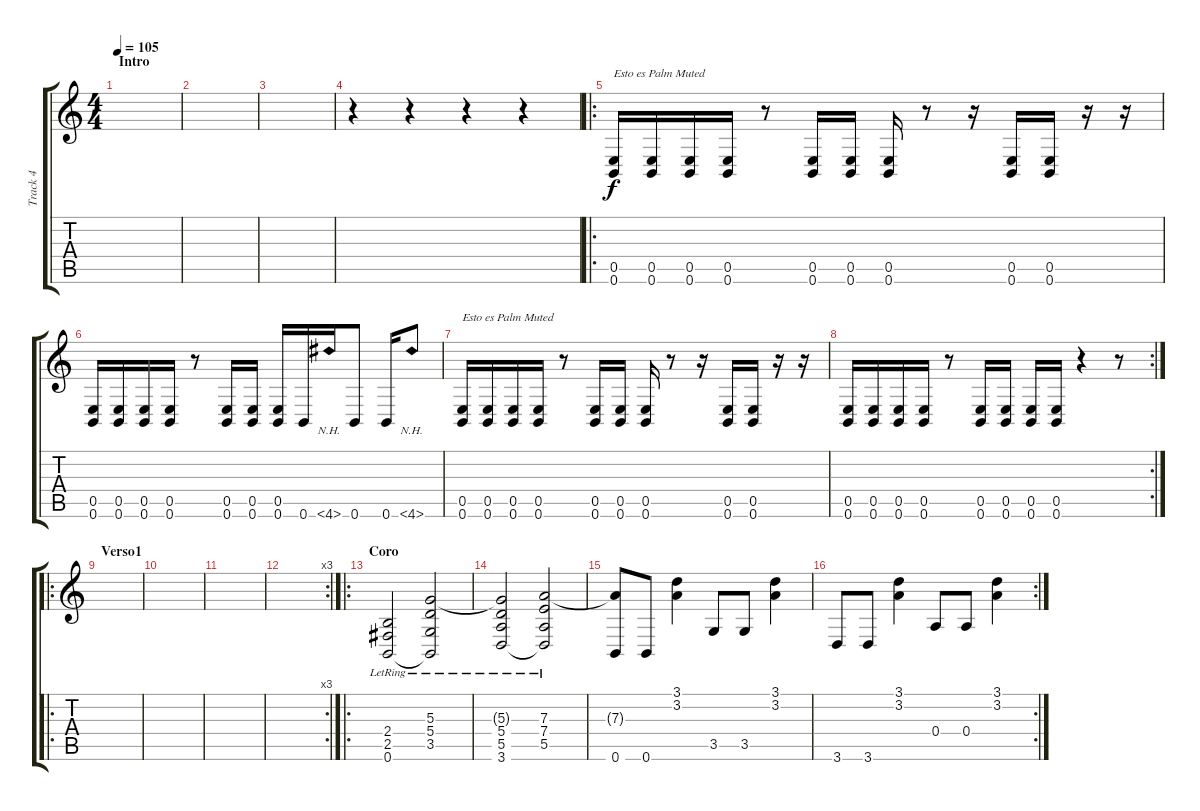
\track ("Track 4" "Track 4") {instrument overdrivenguitar}
\staff {score tabs}
\tuning (B3 Gb3 D3 A2 E2 B1) {hide}
\ts (4 4)
\section ("" "Intro")
\tempo 105
\clef g2
\ks c
|
|
|
r.4 r.4 r.4 r.4{volume 3} |
\ro
(0.5 0.6).16{txt "Esto es Palm Muted"} (0.5 0.6).16 (0.5 0.6).16 (0.5 0.6).16 r.8 (0.5 0.6).16 (0.5 0.6).16 (0.5 0.6).16 r.8 r.16 (0.5 0.6).16 (0.5 0.6).16 r.16 r.16 |
(0.5 0.6).16 (0.5 0.6).16 (0.5 0.6).16 (0.5 0.6).16 r.8 (0.5 0.6).16 (0.5 0.6).16 (0.5 0.6).16 0.6.16 4.6{nh}.16{instrument distortionguitar} 0.6.8 0.6.16 4.6{nh}.8 |
(0.5 0.6).16{txt "Esto es Palm Muted"} (0.5 0.6).16 (0.5 0.6).16 (0.5 0.6).16 r.8 (0.5 0.6).16 (0.5 0.6).16 (0.5 0.6).16 r.8 r.16 (0.5 0.6).16 (0.5 0.6).16 r.16 r.16 |
\rc 2
(0.5 0.6).16 (0.5 0.6).16 (0.5 0.6).16 (0.5 0.6).16 r.8 (0.5 0.6).16 (0.5 0.6).16 (0.5 0.6).16 (0.5 0.6).16 r.4 r.8 |
\ro
\section ("" "Verso1")
|
|
|
\rc 3
|
\ro
\section ("" "Coro")
(2.4{lr} 2.5{lr} 0.6{lr}).2{volume 15 instrument distortionguitar} (5.3{lr} 5.4{lr} 3.5{lr} 0.6{t}).2 |
(5.3{t} 5.4{lr} 5.5{lr} 3.6{lr}).2 (7.3{lr} 7.4{lr} 5.5{lr} 3.6{t}).2 |
(7.3{t} 0.6).8 0.6.8 (3.1 3.2).4 3.5.8 3.5.8 (3.1 3.2).4 |
\rc 2
3.6.8 3.6.8 (3.1 3.2).4 0.4.8 0.4.8 (3.1 3.2).4
